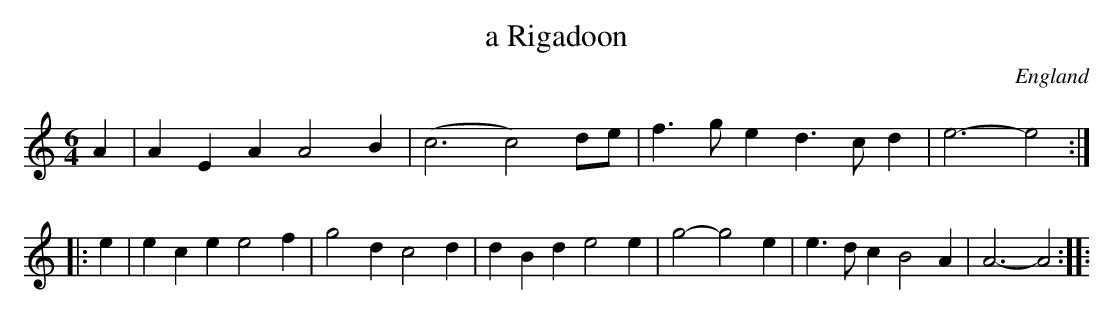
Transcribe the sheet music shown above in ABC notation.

X:1
T:a Rigadoon
L:1/4
M:6/4
O:England
K:A minor
A |\
AEA A2B | (c3 c2)d/e/ | f>ge d>cd | e3-e2 ::
e |\
ece e2f | g2d c2d | dBd e2e | g2-g2e | e>dc B2A | A3-A2 ::
